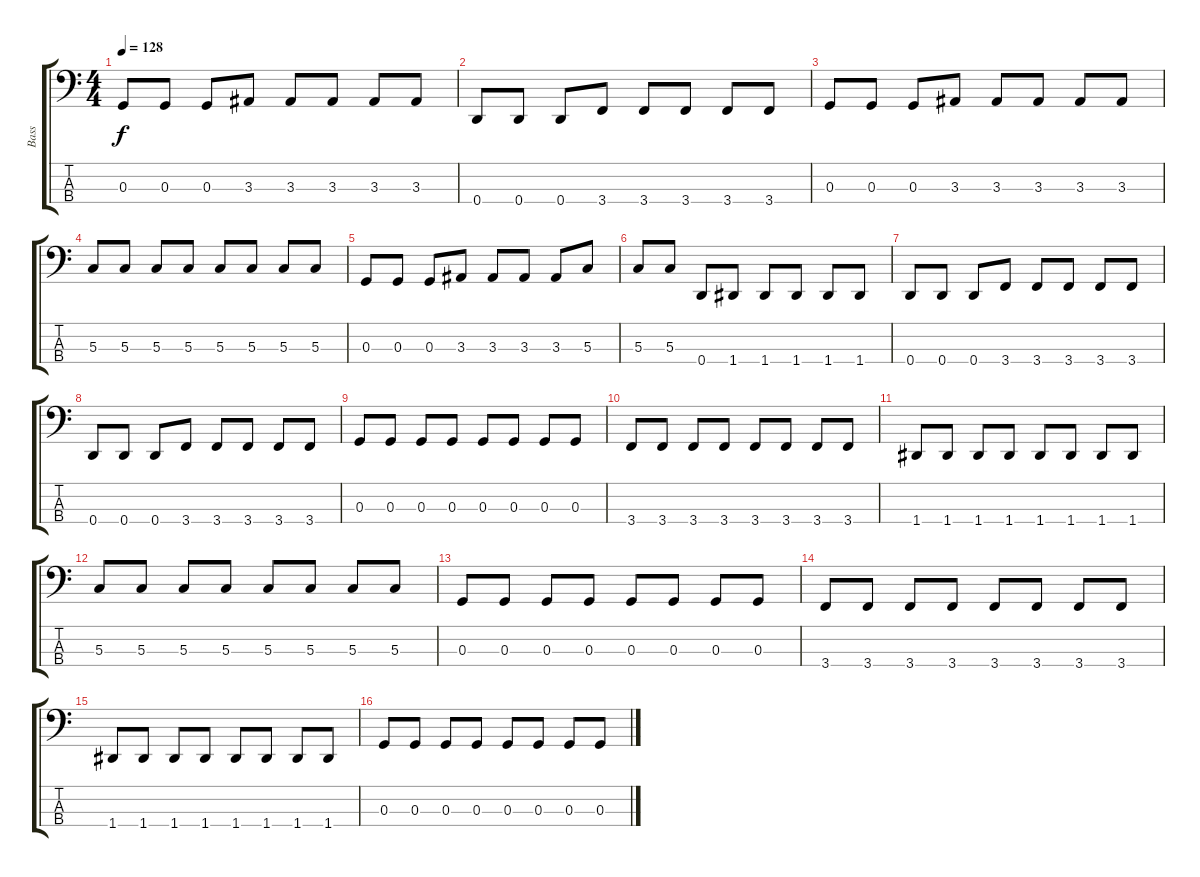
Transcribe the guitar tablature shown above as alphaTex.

\track ("Bass" "Bass") {instrument electricbasspick}
\staff {score tabs}
\tuning (F2 C2 G1 D1) {hide}
\ts (4 4)
\tempo 128
\clef f4
\ks c
0.3.8{dy f} 0.3.8 0.3.8 3.3.8 3.3.8 3.3.8 3.3.8 3.3.8 |
0.4.8 0.4.8 0.4.8 3.4.8 3.4.8 3.4.8 3.4.8 3.4.8 |
0.3.8 0.3.8 0.3.8 3.3.8 3.3.8 3.3.8 3.3.8 3.3.8 |
5.3.8 5.3.8 5.3.8 5.3.8 5.3.8 5.3.8 5.3.8 5.3.8 |
0.3.8 0.3.8 0.3.8 3.3.8 3.3.8 3.3.8 3.3.8 5.3.8 |
5.3.8 5.3.8 0.4.8 1.4.8 1.4.8 1.4.8 1.4.8 1.4.8 |
0.4.8 0.4.8 0.4.8 3.4.8 3.4.8 3.4.8 3.4.8 3.4.8 |
0.4.8 0.4.8 0.4.8 3.4.8 3.4.8 3.4.8 3.4.8 3.4.8 |
0.3.8 0.3.8 0.3.8 0.3.8 0.3.8 0.3.8 0.3.8 0.3.8 |
3.4.8 3.4.8 3.4.8 3.4.8 3.4.8 3.4.8 3.4.8 3.4.8 |
1.4.8 1.4.8 1.4.8 1.4.8 1.4.8 1.4.8 1.4.8 1.4.8 |
5.3.8 5.3.8 5.3.8 5.3.8 5.3.8 5.3.8 5.3.8 5.3.8 |
0.3.8 0.3.8 0.3.8 0.3.8 0.3.8 0.3.8 0.3.8 0.3.8 |
3.4.8 3.4.8 3.4.8 3.4.8 3.4.8 3.4.8 3.4.8 3.4.8 |
1.4.8 1.4.8 1.4.8 1.4.8 1.4.8 1.4.8 1.4.8 1.4.8 |
0.3.8 0.3.8 0.3.8 0.3.8 0.3.8 0.3.8 0.3.8 0.3.8
